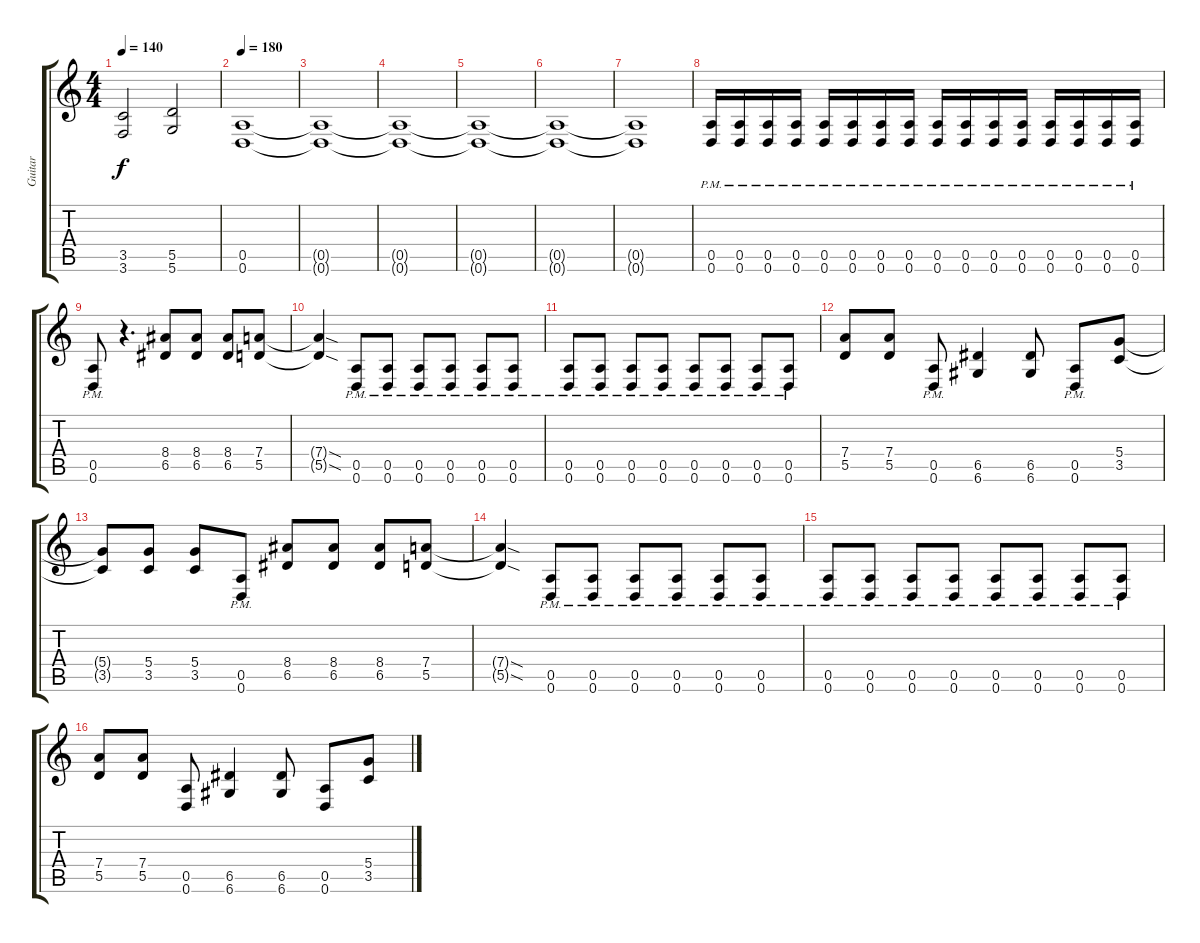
\track ("Guitar" "Guitar") {instrument distortionguitar}
\staff {score tabs}
\tuning (E4 B3 G3 D3 A2 D2) {hide}
\ts (4 4)
\tempo 140
\clef g2
\ks c
(3.5 3.6).2{dy f} (5.5 5.6).2 |
\tempo 180
(0.5 0.6).1 |
(0.5{t} 0.6{t}).1 |
(0.5{t} 0.6{t}).1 |
(0.5{t} 0.6{t}).1 |
(0.5{t} 0.6{t}).1 |
(0.5{t} 0.6{t}).1 |
(0.5{pm} 0.6{pm}).16 (0.5{pm} 0.6{pm}).16 (0.5{pm} 0.6{pm}).16 (0.5{pm} 0.6{pm}).16 (0.5{pm} 0.6{pm}).16 (0.5{pm} 0.6{pm}).16 (0.5{pm} 0.6{pm}).16 (0.5{pm} 0.6{pm}).16 (0.5{pm} 0.6{pm}).16 (0.5{pm} 0.6{pm}).16 (0.5{pm} 0.6{pm}).16 (0.5{pm} 0.6{pm}).16 (0.5{pm} 0.6{pm}).16 (0.5{pm} 0.6{pm}).16 (0.5{pm} 0.6{pm}).16 (0.5{pm} 0.6{pm}).16 |
(0.5{pm} 0.6{pm}).8 r.4{d} (8.4 6.5).8 (8.4 6.5).8 (8.4 6.5).8 (7.4 5.5).8 |
(7.4{sod t} 5.5{sod t}).4 (0.5{pm} 0.6{pm}).8 (0.5{pm} 0.6{pm}).8 (0.5{pm} 0.6{pm}).8 (0.5{pm} 0.6{pm}).8 (0.5{pm} 0.6{pm}).8 (0.5{pm} 0.6{pm}).8 |
(0.5{pm} 0.6{pm}).8 (0.5{pm} 0.6{pm}).8 (0.5{pm} 0.6{pm}).8 (0.5{pm} 0.6{pm}).8 (0.5{pm} 0.6{pm}).8 (0.5{pm} 0.6{pm}).8 (0.5{pm} 0.6{pm}).8 (0.5{pm} 0.6{pm}).8 |
(7.4 5.5).8 (7.4 5.5).8 (0.5{pm} 0.6{pm}).8 (6.5 6.6).4 (6.5 6.6).8 (0.5{pm} 0.6{pm}).8 (5.4 3.5).8 |
(5.4{t} 3.5{t}).8 (5.4 3.5).8 (5.4 3.5).8 (0.5{pm} 0.6{pm}).8 (8.4 6.5).8 (8.4 6.5).8 (8.4 6.5).8 (7.4 5.5).8 |
(7.4{sod t} 5.5{sod t}).4 (0.5{pm} 0.6{pm}).8 (0.5{pm} 0.6{pm}).8 (0.5{pm} 0.6{pm}).8 (0.5{pm} 0.6{pm}).8 (0.5{pm} 0.6{pm}).8 (0.5{pm} 0.6{pm}).8 |
(0.5{pm} 0.6{pm}).8 (0.5{pm} 0.6{pm}).8 (0.5{pm} 0.6{pm}).8 (0.5{pm} 0.6{pm}).8 (0.5{pm} 0.6{pm}).8 (0.5{pm} 0.6{pm}).8 (0.5{pm} 0.6{pm}).8 (0.5{pm} 0.6{pm}).8 |
(7.4 5.5).8 (7.4 5.5).8 (0.5 0.6).8 (6.5 6.6).4 (6.5 6.6).8 (0.5 0.6).8 (5.4 3.5).8
